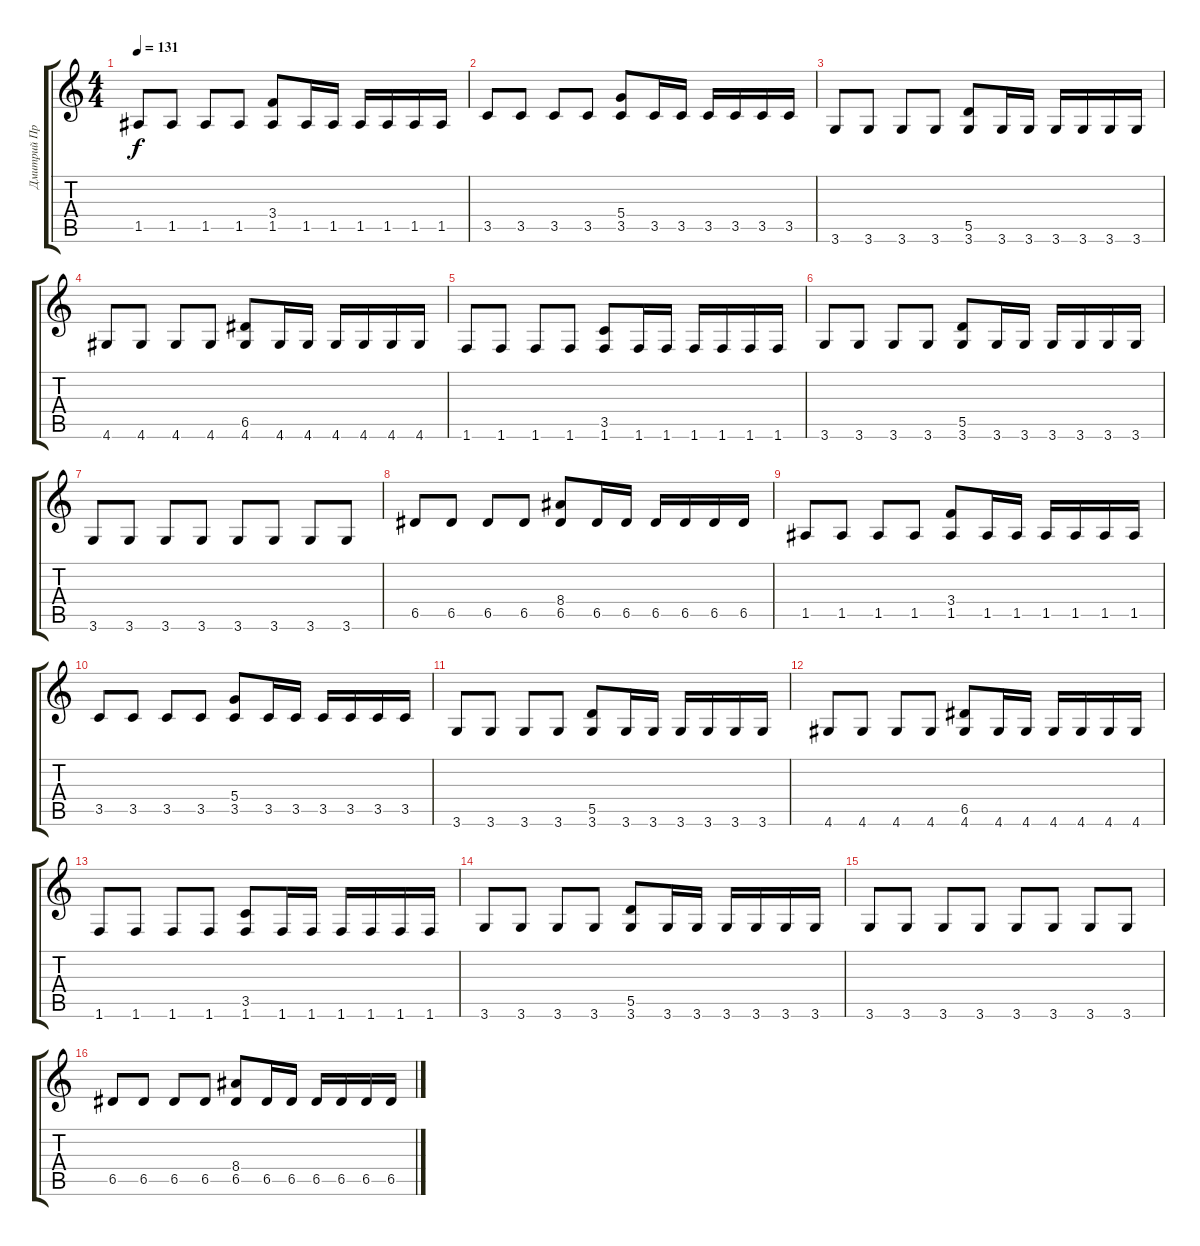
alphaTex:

\track ("Дмитрий Процко" "Дмитрий Пр") {instrument acousticguitarsteel}
\staff {score tabs}
\tuning (E4 B3 G3 D3 A2 E2) {hide}
\ts (4 4)
\tempo 131
\clef g2
\ks c
1.5.8{dy f} 1.5.8 1.5.8 1.5.8 (3.4 1.5).8 1.5.16 1.5.16 1.5.16 1.5.16 1.5.16 1.5.16 |
3.5.8 3.5.8 3.5.8 3.5.8 (5.4 3.5).8 3.5.16 3.5.16 3.5.16 3.5.16 3.5.16 3.5.16 |
3.6.8 3.6.8 3.6.8 3.6.8 (5.5 3.6).8 3.6.16 3.6.16 3.6.16 3.6.16 3.6.16 3.6.16 |
4.6.8 4.6.8 4.6.8 4.6.8 (6.5 4.6).8 4.6.16 4.6.16 4.6.16 4.6.16 4.6.16 4.6.16 |
1.6.8 1.6.8 1.6.8 1.6.8 (3.5 1.6).8 1.6.16 1.6.16 1.6.16 1.6.16 1.6.16 1.6.16 |
3.6.8 3.6.8 3.6.8 3.6.8 (5.5 3.6).8 3.6.16 3.6.16 3.6.16 3.6.16 3.6.16 3.6.16 |
3.6.8 3.6.8 3.6.8 3.6.8 3.6.8 3.6.8 3.6.8 3.6.8 |
6.5.8 6.5.8 6.5.8 6.5.8 (8.4 6.5).8 6.5.16 6.5.16 6.5.16 6.5.16 6.5.16 6.5.16 |
1.5.8 1.5.8 1.5.8 1.5.8 (3.4 1.5).8 1.5.16 1.5.16 1.5.16 1.5.16 1.5.16 1.5.16 |
3.5.8 3.5.8 3.5.8 3.5.8 (5.4 3.5).8 3.5.16 3.5.16 3.5.16 3.5.16 3.5.16 3.5.16 |
3.6.8 3.6.8 3.6.8 3.6.8 (5.5 3.6).8 3.6.16 3.6.16 3.6.16 3.6.16 3.6.16 3.6.16 |
4.6.8 4.6.8 4.6.8 4.6.8 (6.5 4.6).8 4.6.16 4.6.16 4.6.16 4.6.16 4.6.16 4.6.16 |
1.6.8 1.6.8 1.6.8 1.6.8 (3.5 1.6).8 1.6.16 1.6.16 1.6.16 1.6.16 1.6.16 1.6.16 |
3.6.8 3.6.8 3.6.8 3.6.8 (5.5 3.6).8 3.6.16 3.6.16 3.6.16 3.6.16 3.6.16 3.6.16 |
3.6.8 3.6.8 3.6.8 3.6.8 3.6.8 3.6.8 3.6.8 3.6.8 |
6.5.8{instrument distortionguitar} 6.5.8 6.5.8 6.5.8 (8.4 6.5).8 6.5.16 6.5.16 6.5.16 6.5.16 6.5.16 6.5.16
